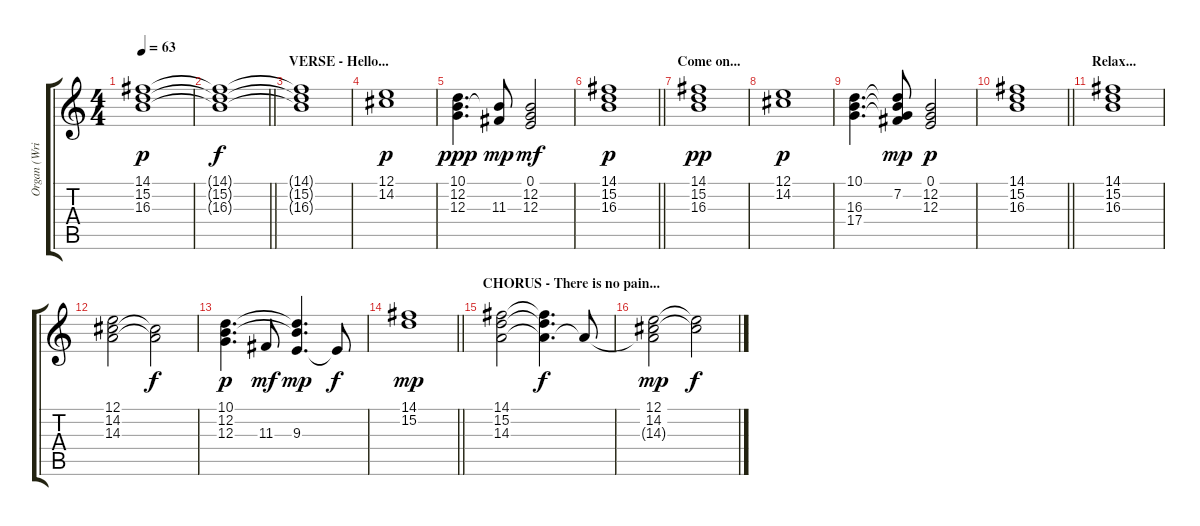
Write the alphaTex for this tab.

\track ("Organ (Wright)" "Organ (Wri") {instrument rockorgan}
\staff {score tabs}
\tuning (E4 B3 G3 D3 A2 E2) {hide}
\ts (4 4)
\tempo 63
\clef g2
\ks c
(14.1 15.2 16.3).1{dy p instrument rockorgan} |
\barLineRight lightlight
(14.1{t} 15.2{t} 16.3{t}).1{dy f} |
\section ("" "VERSE - Hello...")
(14.1{t} 15.2{t} 16.3{t}).1 |
(12.1 14.2).1{dy p} |
(10.1 12.2 12.3).4{d dy ppp} (12.2{t} 11.3).8{dy mp} (0.1 12.2 12.3).2{dy mf} |
\barLineRight lightlight
(14.1 15.2 16.3).1{dy p} |
\section ("" "Come on...")
(14.1 15.2 16.3).1{dy pp} |
(12.1 14.2).1{dy p} |
(10.1 16.3 17.4).4{d} (10.1{t} 7.2 16.3{t} 17.4{t}).8{dy mp} (0.1 12.2 12.3).2{dy p} |
\barLineRight lightlight
(14.1 15.2 16.3).1 |
\section ("" "Relax...")
(14.1 15.2 16.3).1 |
(12.1 14.2 14.3).2 (14.2{t} 14.3{t}).2{dy f} |
(10.1 12.2 12.3).4{d dy p} 11.3.8{dy mf} (10.1{t} 12.2{t} 9.3).4{d dy mp} 9.3{t}.8{dy f} |
\barLineRight lightlight
(14.1 15.2).1{dy mp} |
\section ("" "CHORUS - There is no pain...")
(14.1 15.2 14.3).2 (14.1{t} 15.2{t} 14.3{t}).4{d dy f} 14.3{t}.8 |
(12.1 14.2 14.3{t}).2{dy mp} (12.1{t} 14.2{t}).2{dy f}
